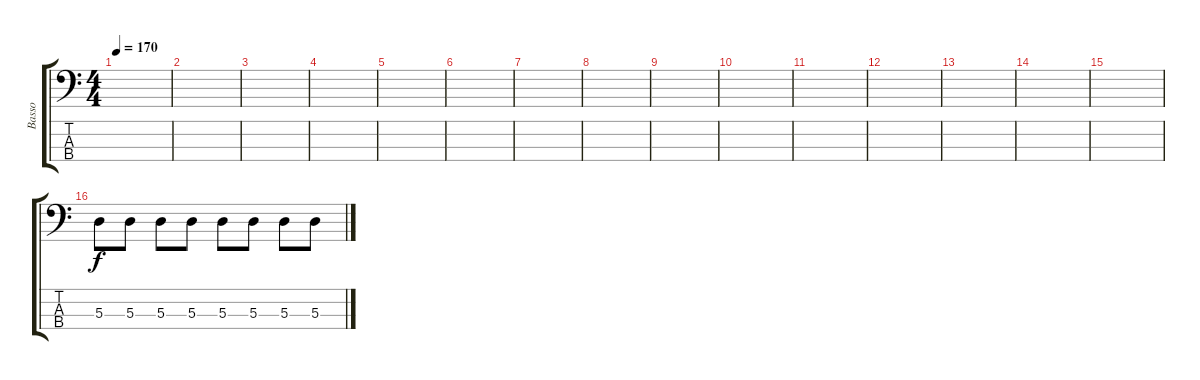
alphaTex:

\track ("Basso" "Basso") {instrument electricbassfinger}
\staff {score tabs}
\tuning (G2 D2 A1 E1) {hide}
\ts (4 4)
\tempo 170
\clef f4
\ks c
|
|
|
|
|
|
|
|
|
|
|
|
|
|
|
5.3.8 5.3.8 5.3.8 5.3.8 5.3.8 5.3.8 5.3.8 5.3.8
